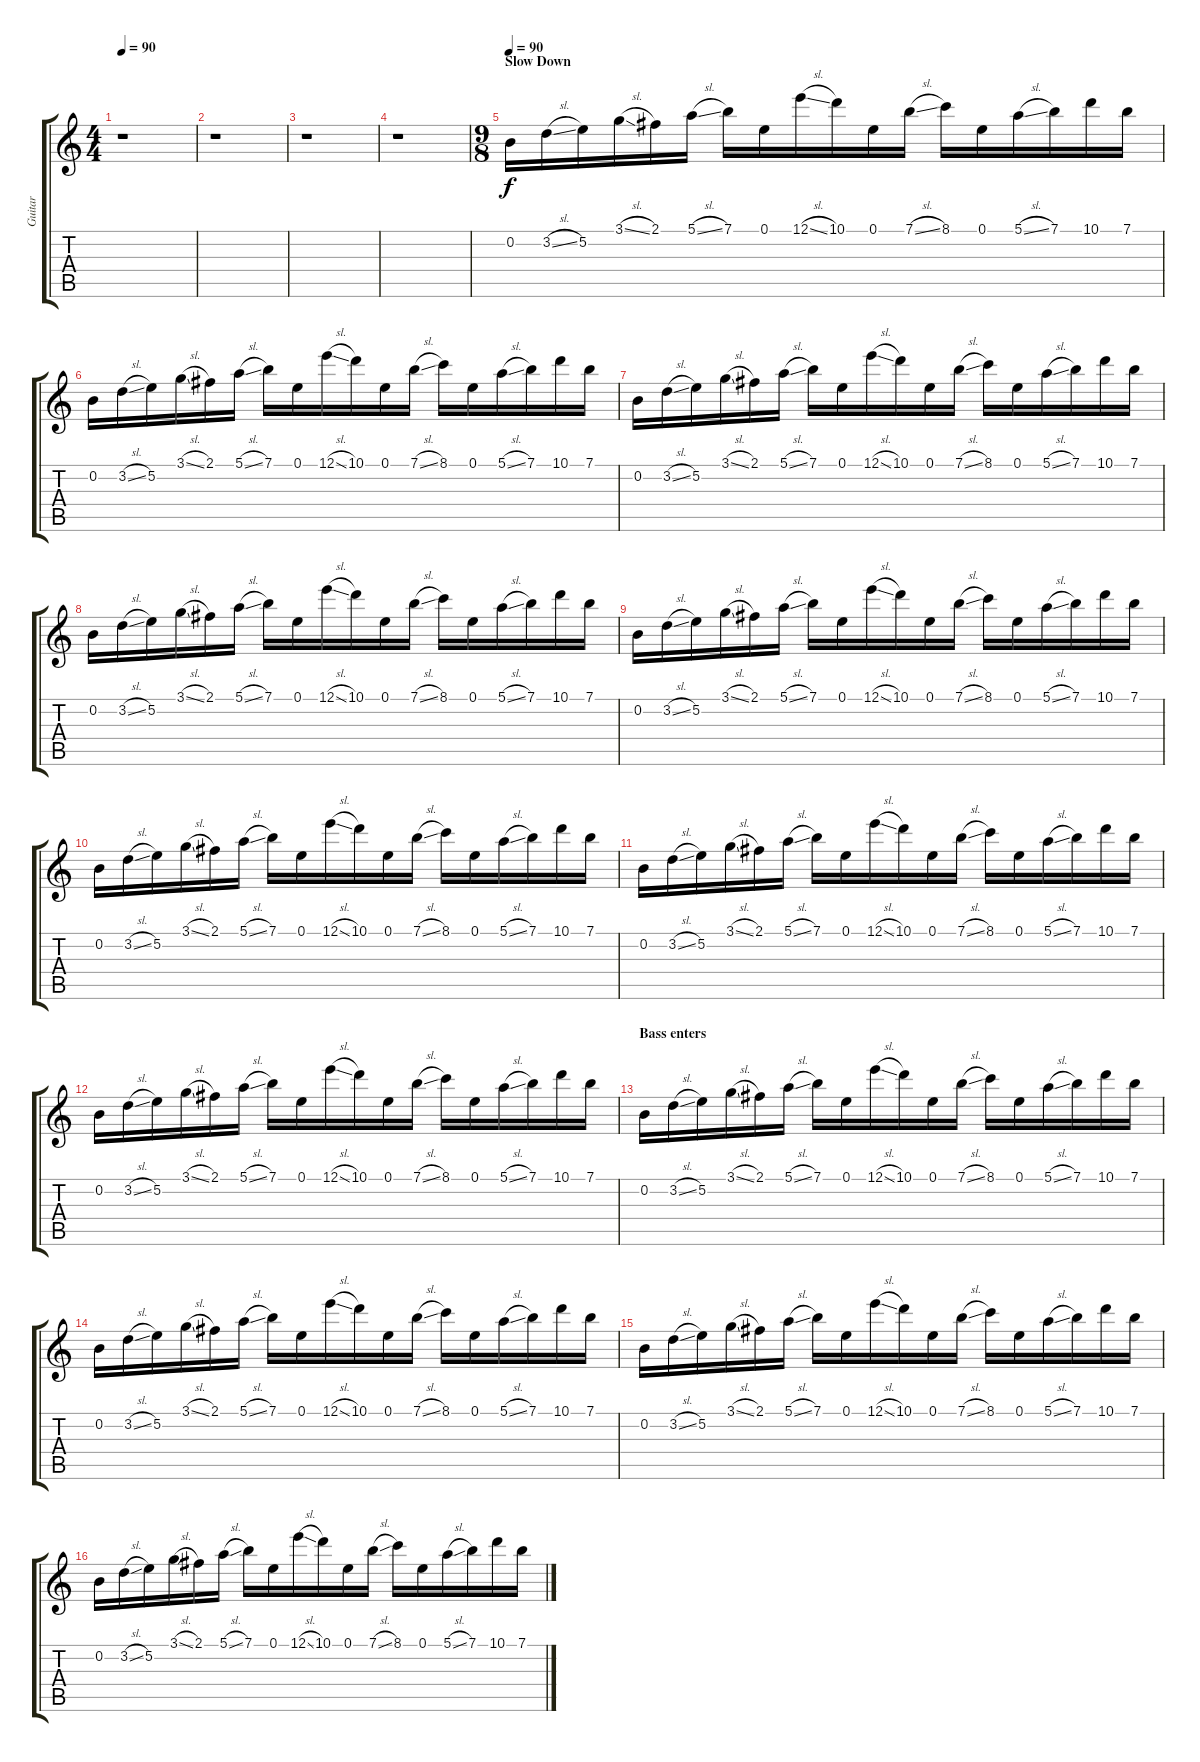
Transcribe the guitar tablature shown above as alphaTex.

\track ("Guitar" "Guitar") {instrument distortionguitar}
\staff {score tabs}
\tuning (E4 B3 G3 D3 A2 E2) {hide}
\ts (4 4)
\tempo 90
\clef g2
\ks c
r.1{dy f} |
r.1 |
r.1 |
r.1 |
\ts (9 8)
\section ("" "Slow Down")
\tempo 90
0.2.16 3.2{sl}.16 5.2.16 3.1{sl}.16 2.1.16 5.1{sl}.16 7.1.16 0.1.16 12.1{sl}.16 10.1.16 0.1.16 7.1{sl}.16 8.1.16 0.1.16 5.1{sl}.16 7.1.16 10.1.16 7.1.16 |
0.2.16 3.2{sl}.16 5.2.16 3.1{sl}.16 2.1.16 5.1{sl}.16 7.1.16 0.1.16 12.1{sl}.16 10.1.16 0.1.16 7.1{sl}.16 8.1.16 0.1.16 5.1{sl}.16 7.1.16 10.1.16 7.1.16 |
0.2.16 3.2{sl}.16 5.2.16 3.1{sl}.16 2.1.16 5.1{sl}.16 7.1.16 0.1.16 12.1{sl}.16 10.1.16 0.1.16 7.1{sl}.16 8.1.16 0.1.16 5.1{sl}.16 7.1.16 10.1.16 7.1.16 |
0.2.16 3.2{sl}.16 5.2.16 3.1{sl}.16 2.1.16 5.1{sl}.16 7.1.16 0.1.16 12.1{sl}.16 10.1.16 0.1.16 7.1{sl}.16 8.1.16 0.1.16 5.1{sl}.16 7.1.16 10.1.16 7.1.16 |
0.2.16 3.2{sl}.16 5.2.16 3.1{sl}.16 2.1.16 5.1{sl}.16 7.1.16 0.1.16 12.1{sl}.16 10.1.16 0.1.16 7.1{sl}.16 8.1.16 0.1.16 5.1{sl}.16 7.1.16 10.1.16 7.1.16 |
0.2.16 3.2{sl}.16 5.2.16 3.1{sl}.16 2.1.16 5.1{sl}.16 7.1.16 0.1.16 12.1{sl}.16 10.1.16 0.1.16 7.1{sl}.16 8.1.16 0.1.16 5.1{sl}.16 7.1.16 10.1.16 7.1.16 |
0.2.16 3.2{sl}.16 5.2.16 3.1{sl}.16 2.1.16 5.1{sl}.16 7.1.16 0.1.16 12.1{sl}.16 10.1.16 0.1.16 7.1{sl}.16 8.1.16 0.1.16 5.1{sl}.16 7.1.16 10.1.16 7.1.16 |
0.2.16 3.2{sl}.16 5.2.16 3.1{sl}.16 2.1.16 5.1{sl}.16 7.1.16 0.1.16 12.1{sl}.16 10.1.16 0.1.16 7.1{sl}.16 8.1.16 0.1.16 5.1{sl}.16 7.1.16 10.1.16 7.1.16 |
\section ("" "Bass enters")
0.2.16 3.2{sl}.16 5.2.16 3.1{sl}.16 2.1.16 5.1{sl}.16 7.1.16 0.1.16 12.1{sl}.16 10.1.16 0.1.16 7.1{sl}.16 8.1.16 0.1.16 5.1{sl}.16 7.1.16 10.1.16 7.1.16 |
0.2.16 3.2{sl}.16 5.2.16 3.1{sl}.16 2.1.16 5.1{sl}.16 7.1.16 0.1.16 12.1{sl}.16 10.1.16 0.1.16 7.1{sl}.16 8.1.16 0.1.16 5.1{sl}.16 7.1.16 10.1.16 7.1.16 |
0.2.16 3.2{sl}.16 5.2.16 3.1{sl}.16 2.1.16 5.1{sl}.16 7.1.16 0.1.16 12.1{sl}.16 10.1.16 0.1.16 7.1{sl}.16 8.1.16 0.1.16 5.1{sl}.16 7.1.16 10.1.16 7.1.16 |
0.2.16 3.2{sl}.16 5.2.16 3.1{sl}.16 2.1.16 5.1{sl}.16 7.1.16 0.1.16 12.1{sl}.16 10.1.16 0.1.16 7.1{sl}.16 8.1.16 0.1.16 5.1{sl}.16 7.1.16 10.1.16 7.1.16
